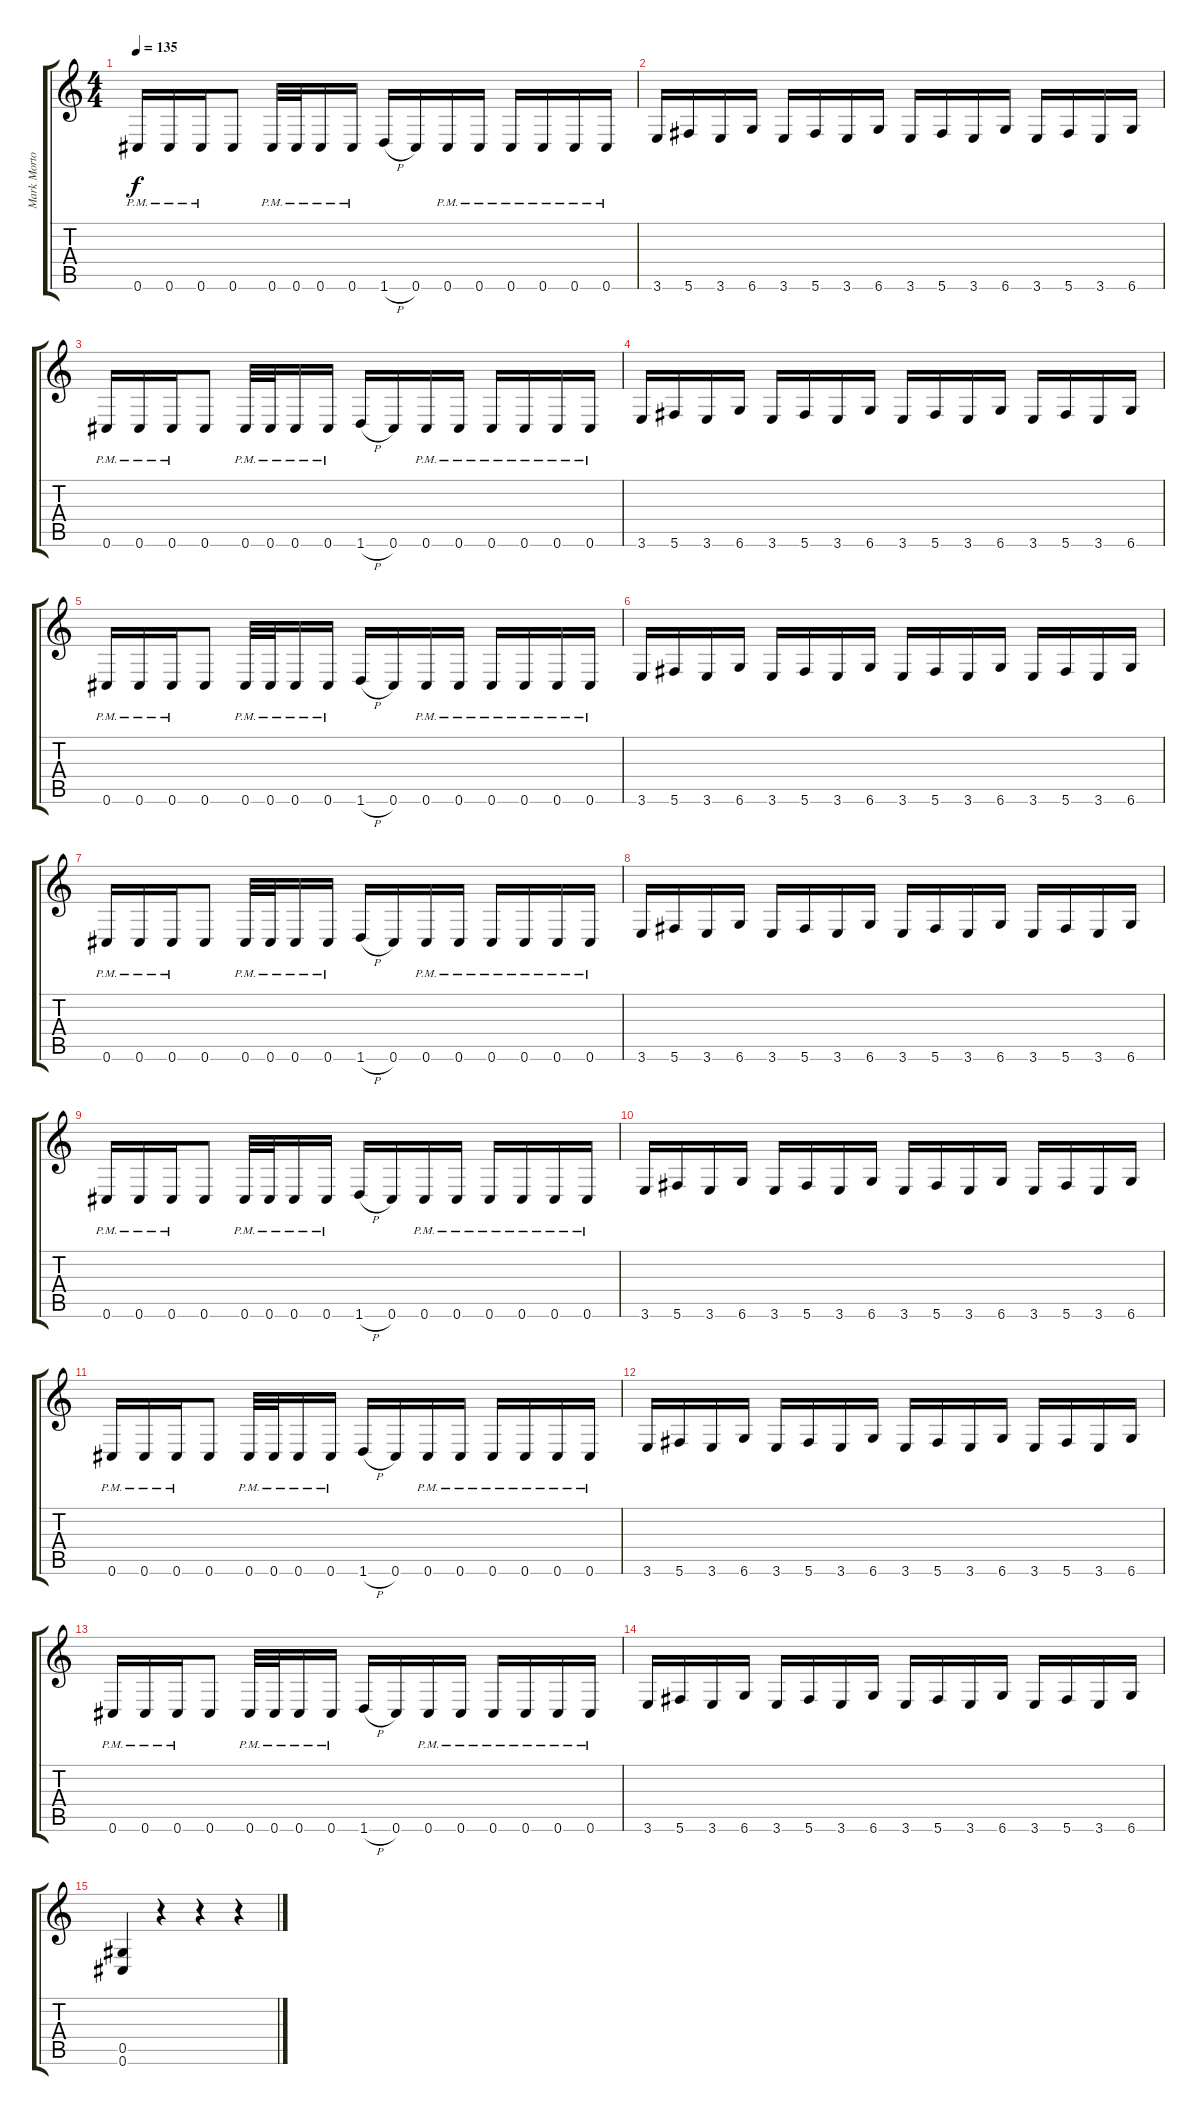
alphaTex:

\track ("Mark Morton" "Mark Morto") {instrument electricguitarjazz}
\staff {score tabs}
\tuning (Eb4 Bb3 Gb3 Db3 Ab2 Db2) {hide}
\ts (4 4)
\tempo 135
\clef g2
\ks c
0.6{pm}.16{dy f} 0.6{pm}.16 0.6{pm}.16 0.6.8 0.6{pm}.32 0.6{pm}.32 0.6{pm}.16 0.6{pm}.16 1.6{h}.16 0.6.16 0.6{pm}.16 0.6{pm}.16 0.6{pm}.16 0.6{pm}.16 0.6{pm}.16 0.6{pm}.16 |
3.6.16 5.6.16 3.6.16 6.6.16 3.6.16 5.6.16 3.6.16 6.6.16 3.6.16 5.6.16 3.6.16 6.6.16 3.6.16 5.6.16 3.6.16 6.6.16 |
0.6{pm}.16 0.6{pm}.16 0.6{pm}.16 0.6.8 0.6{pm}.32 0.6{pm}.32 0.6{pm}.16 0.6{pm}.16 1.6{h}.16 0.6.16 0.6{pm}.16 0.6{pm}.16 0.6{pm}.16 0.6{pm}.16 0.6{pm}.16 0.6{pm}.16 |
3.6.16 5.6.16 3.6.16 6.6.16 3.6.16 5.6.16 3.6.16 6.6.16 3.6.16 5.6.16 3.6.16 6.6.16 3.6.16 5.6.16 3.6.16 6.6.16 |
0.6{pm}.16 0.6{pm}.16 0.6{pm}.16 0.6.8 0.6{pm}.32 0.6{pm}.32 0.6{pm}.16 0.6{pm}.16 1.6{h}.16 0.6.16 0.6{pm}.16 0.6{pm}.16 0.6{pm}.16 0.6{pm}.16 0.6{pm}.16 0.6{pm}.16 |
3.6.16 5.6.16 3.6.16 6.6.16 3.6.16 5.6.16 3.6.16 6.6.16 3.6.16 5.6.16 3.6.16 6.6.16 3.6.16 5.6.16 3.6.16 6.6.16 |
0.6{pm}.16 0.6{pm}.16 0.6{pm}.16 0.6.8 0.6{pm}.32 0.6{pm}.32 0.6{pm}.16 0.6{pm}.16 1.6{h}.16 0.6.16 0.6{pm}.16 0.6{pm}.16 0.6{pm}.16 0.6{pm}.16 0.6{pm}.16 0.6{pm}.16 |
3.6.16 5.6.16 3.6.16 6.6.16 3.6.16 5.6.16 3.6.16 6.6.16 3.6.16 5.6.16 3.6.16 6.6.16 3.6.16 5.6.16 3.6.16 6.6.16 |
0.6{pm}.16 0.6{pm}.16 0.6{pm}.16 0.6.8 0.6{pm}.32 0.6{pm}.32 0.6{pm}.16 0.6{pm}.16 1.6{h}.16 0.6.16 0.6{pm}.16 0.6{pm}.16 0.6{pm}.16 0.6{pm}.16 0.6{pm}.16 0.6{pm}.16 |
3.6.16 5.6.16 3.6.16 6.6.16 3.6.16 5.6.16 3.6.16 6.6.16 3.6.16 5.6.16 3.6.16 6.6.16 3.6.16 5.6.16 3.6.16 6.6.16 |
0.6{pm}.16 0.6{pm}.16 0.6{pm}.16 0.6.8 0.6{pm}.32 0.6{pm}.32 0.6{pm}.16 0.6{pm}.16 1.6{h}.16 0.6.16 0.6{pm}.16 0.6{pm}.16 0.6{pm}.16 0.6{pm}.16 0.6{pm}.16 0.6{pm}.16 |
3.6.16 5.6.16 3.6.16 6.6.16 3.6.16 5.6.16 3.6.16 6.6.16 3.6.16 5.6.16 3.6.16 6.6.16 3.6.16 5.6.16 3.6.16 6.6.16 |
0.6{pm}.16 0.6{pm}.16 0.6{pm}.16 0.6.8 0.6{pm}.32 0.6{pm}.32 0.6{pm}.16 0.6{pm}.16 1.6{h}.16 0.6.16 0.6{pm}.16 0.6{pm}.16 0.6{pm}.16 0.6{pm}.16 0.6{pm}.16 0.6{pm}.16 |
3.6.16 5.6.16 3.6.16 6.6.16 3.6.16 5.6.16 3.6.16 6.6.16 3.6.16 5.6.16 3.6.16 6.6.16 3.6.16 5.6.16 3.6.16 6.6.16 |
(0.5 0.6).4 r.4 r.4 r.4
